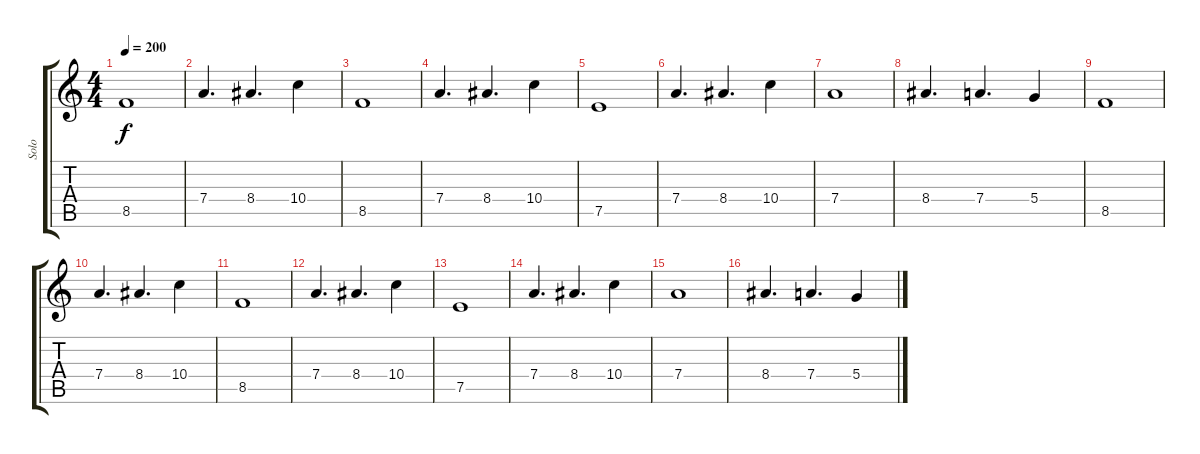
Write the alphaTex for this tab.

\track ("Solo" "Solo") {instrument overdrivenguitar}
\staff {score tabs}
\tuning (E4 B3 G3 D3 A2 E2) {hide}
\ts (4 4)
\tempo 200
\clef g2
\ks c
8.5.1{dy f} |
7.4.4{d} 8.4.4{d} 10.4.4 |
8.5.1 |
7.4.4{d} 8.4.4{d} 10.4.4 |
7.5.1 |
7.4.4{d} 8.4.4{d} 10.4.4 |
7.4.1 |
8.4.4{d} 7.4.4{d} 5.4.4 |
8.5.1 |
7.4.4{d} 8.4.4{d} 10.4.4 |
8.5.1 |
7.4.4{d} 8.4.4{d} 10.4.4 |
7.5.1 |
7.4.4{d} 8.4.4{d} 10.4.4 |
7.4.1 |
8.4.4{d} 7.4.4{d} 5.4.4
